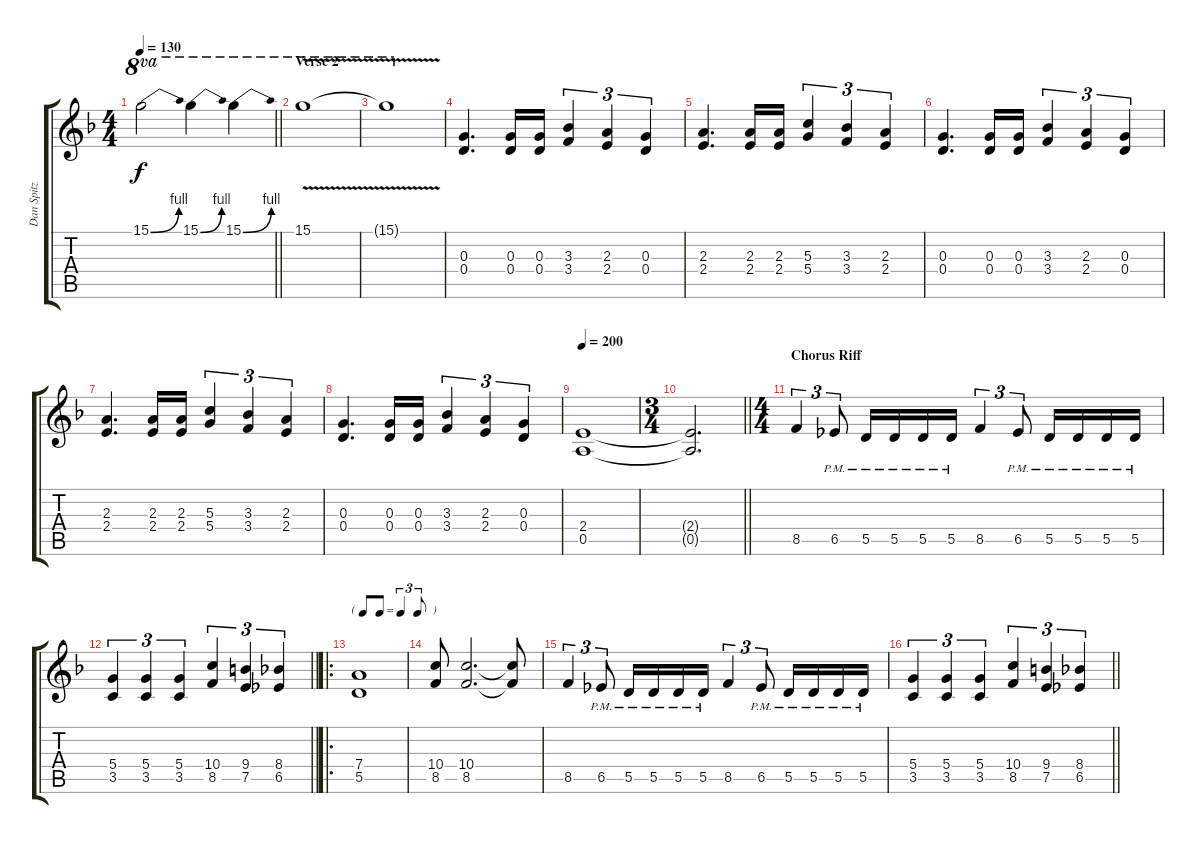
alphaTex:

\track ("Dan Spitz" "Dan Spitz") {instrument distortionguitar}
\staff {score tabs}
\tuning (E4 B3 G3 D3 A2 E2) {hide}
\ts (4 4)
\tempo 130
\clef g2
\barLineRight lightlight
\ks f
15.1{be (bend 0 0 60 4)}.2{ot 8va dy f} 15.1{be (bend 0 0 60 4)}.4{ot 8va} 15.1{be (bend 0 0 60 4)}.4{ot 8va} |
\section ("" "Verse 2")
15.1{v}.1{ot 8va} |
15.1{v t}.1{ot 8va} |
(0.3 0.4).4{d} (0.3 0.4).16 (0.3 0.4).16 (3.3 3.4).4{tu (3 2)} (2.3 2.4).4{tu (3 2)} (0.3 0.4).4{tu (3 2)} |
(2.3 2.4).4{d} (2.3 2.4).16 (2.3 2.4).16 (5.3 5.4).4{tu (3 2)} (3.3 3.4).4{tu (3 2)} (2.3 2.4).4{tu (3 2)} |
(0.3 0.4).4{d} (0.3 0.4).16 (0.3 0.4).16 (3.3 3.4).4{tu (3 2)} (2.3 2.4).4{tu (3 2)} (0.3 0.4).4{tu (3 2)} |
(2.3 2.4).4{d} (2.3 2.4).16 (2.3 2.4).16 (5.3 5.4).4{tu (3 2)} (3.3 3.4).4{tu (3 2)} (2.3 2.4).4{tu (3 2)} |
(0.3 0.4).4{d} (0.3 0.4).16 (0.3 0.4).16 (3.3 3.4).4{tu (3 2)} (2.3 2.4).4{tu (3 2)} (0.3 0.4).4{tu (3 2)} |
\tempo 200
(2.4 0.5).1 |
\ts (3 4)
\barLineRight lightlight
(2.4{t} 0.5{t}).2{d} |
\ts (4 4)
\section ("" "Chorus Riff")
8.5.4{tu (3 2)} 6.5{pm}.8{tu (3 2)} 5.5{pm}.16 5.5{pm}.16 5.5{pm}.16 5.5{pm}.16 8.5.4{tu (3 2)} 6.5{pm}.8{tu (3 2)} 5.5{pm}.16 5.5{pm}.16 5.5{pm}.16 5.5{pm}.16 |
\barLineRight lightlight
(5.4 3.5).4{tu (3 2)} (5.4 3.5).4{tu (3 2)} (5.4 3.5).4{tu (3 2)} (10.4 8.5).4{tu (3 2)} (9.4 7.5).4{tu (3 2)} (8.4 6.5).4{tu (3 2)} |
\ro
\tf triplet8th
(7.4 5.5).1 |
(10.4 8.5).8 (10.4 8.5).2{d} (10.4{t} 8.5{t}).8 |
8.5.4{tu (3 2)} 6.5{pm}.8{tu (3 2)} 5.5{pm}.16 5.5{pm}.16 5.5{pm}.16 5.5{pm}.16 8.5.4{tu (3 2)} 6.5{pm}.8{tu (3 2)} 5.5{pm}.16 5.5{pm}.16 5.5{pm}.16 5.5{pm}.16 |
\barLineRight lightlight
(5.4 3.5).4{tu (3 2)} (5.4 3.5).4{tu (3 2)} (5.4 3.5).4{tu (3 2)} (10.4 8.5).4{tu (3 2)} (9.4 7.5).4{tu (3 2)} (8.4 6.5).4{tu (3 2)}
